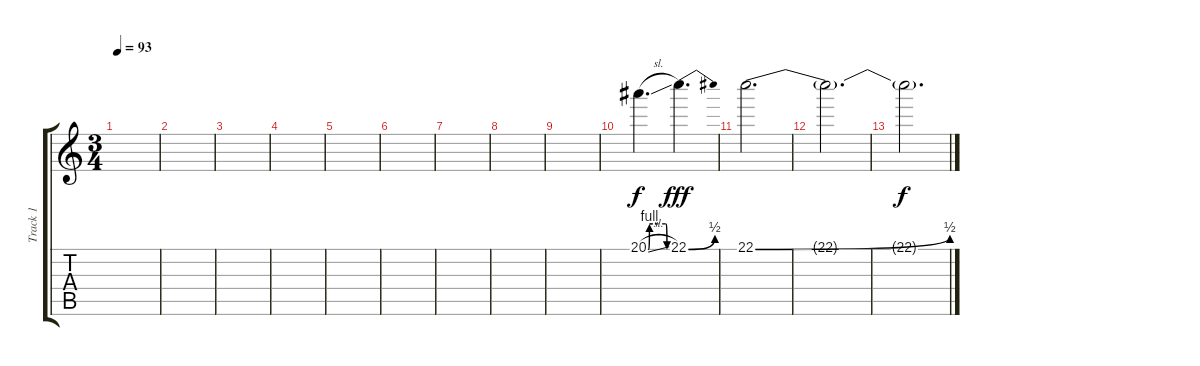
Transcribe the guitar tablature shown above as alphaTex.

\track ("Track 1" "Track 1") {instrument distortionguitar}
\staff {score tabs}
\tuning (D4 A3 F3 C3 G2 C2) {hide}
\ts (3 4)
\tempo 93
\clef g2
\ks c
|
|
|
|
|
|
|
|
|
20.1{be (custom 0 0 4 4 15 4 56 4 60 0) sl}.4{d volume 11 instrument stringensemble1} 22.1{be (bend 0 0 60 2)}.4{d dy fff} |
22.1{be (bend 0 0 60 2)}.2{d} |
22.1{t}.2{d volume 7} |
22.1{t}.2{d dy f volume 0}
